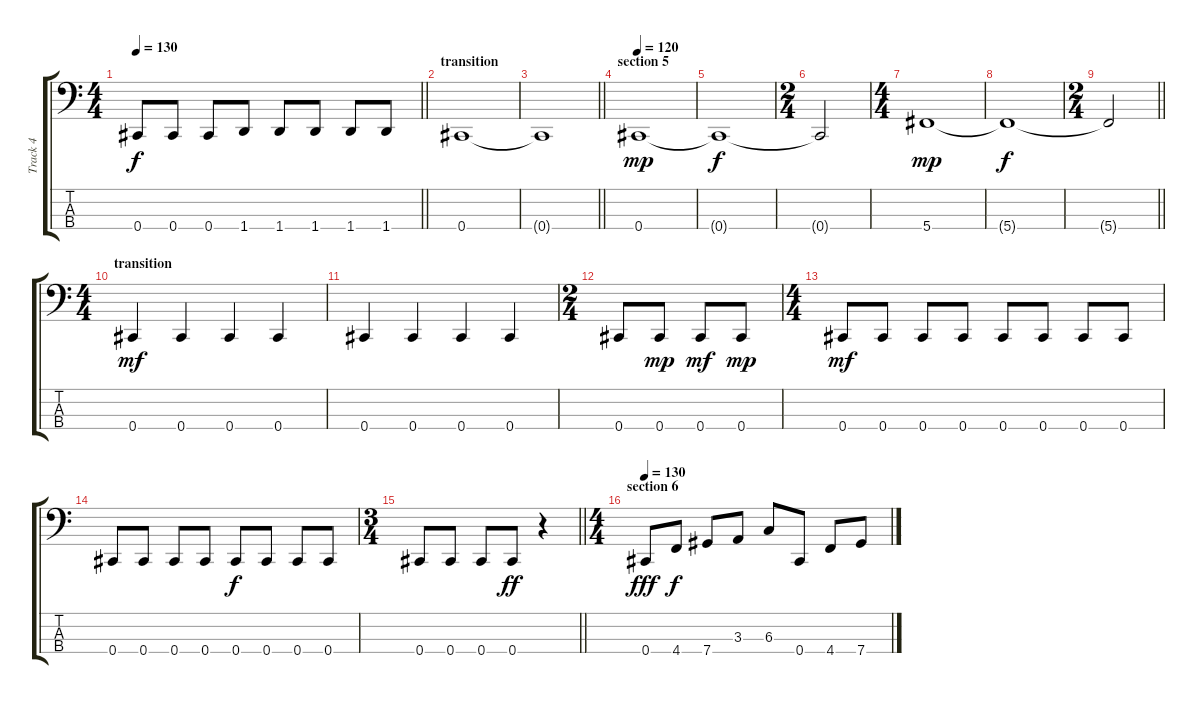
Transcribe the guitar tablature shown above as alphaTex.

\track ("Track 4" "Track 4") {instrument electricbassfinger}
\staff {score tabs}
\tuning (E2 B1 Gb1 Db1) {hide}
\ts (4 4)
\tempo 130
\clef f4
\barLineRight lightlight
\ks c
0.4.8{dy f} 0.4.8 0.4.8 1.4.8 1.4.8 1.4.8 1.4.8 1.4.8 |
\section ("" "transition")
0.4.1 |
\barLineRight lightlight
0.4{t}.1 |
\section ("" "section 5")
\tempo 120
0.4.1{dy mp} |
0.4{t}.1{dy f} |
\ts (2 4)
0.4{t}.2 |
\ts (4 4)
5.4.1{dy mp} |
5.4{t}.1{dy f} |
\ts (2 4)
\barLineRight lightlight
5.4{t}.2 |
\ts (4 4)
\section ("" "transition")
0.4.4{dy mf} 0.4.4 0.4.4 0.4.4 |
0.4.4 0.4.4 0.4.4 0.4.4 |
\ts (2 4)
0.4.8 0.4.8{dy mp} 0.4.8{dy mf} 0.4.8{dy mp} |
\ts (4 4)
0.4.8{dy mf} 0.4.8 0.4.8 0.4.8 0.4.8 0.4.8 0.4.8 0.4.8 |
0.4.8 0.4.8 0.4.8 0.4.8 0.4.8{dy f} 0.4.8 0.4.8 0.4.8 |
\ts (3 4)
\barLineRight lightlight
0.4.8 0.4.8 0.4.8 0.4.8{dy ff} r.4 |
\ts (4 4)
\section ("" "section 6")
\tempo 130
0.4.8{dy fff} 4.4.8{dy f} 7.4.8 3.3.8 6.3.8 0.4.8 4.4.8 7.4.8
